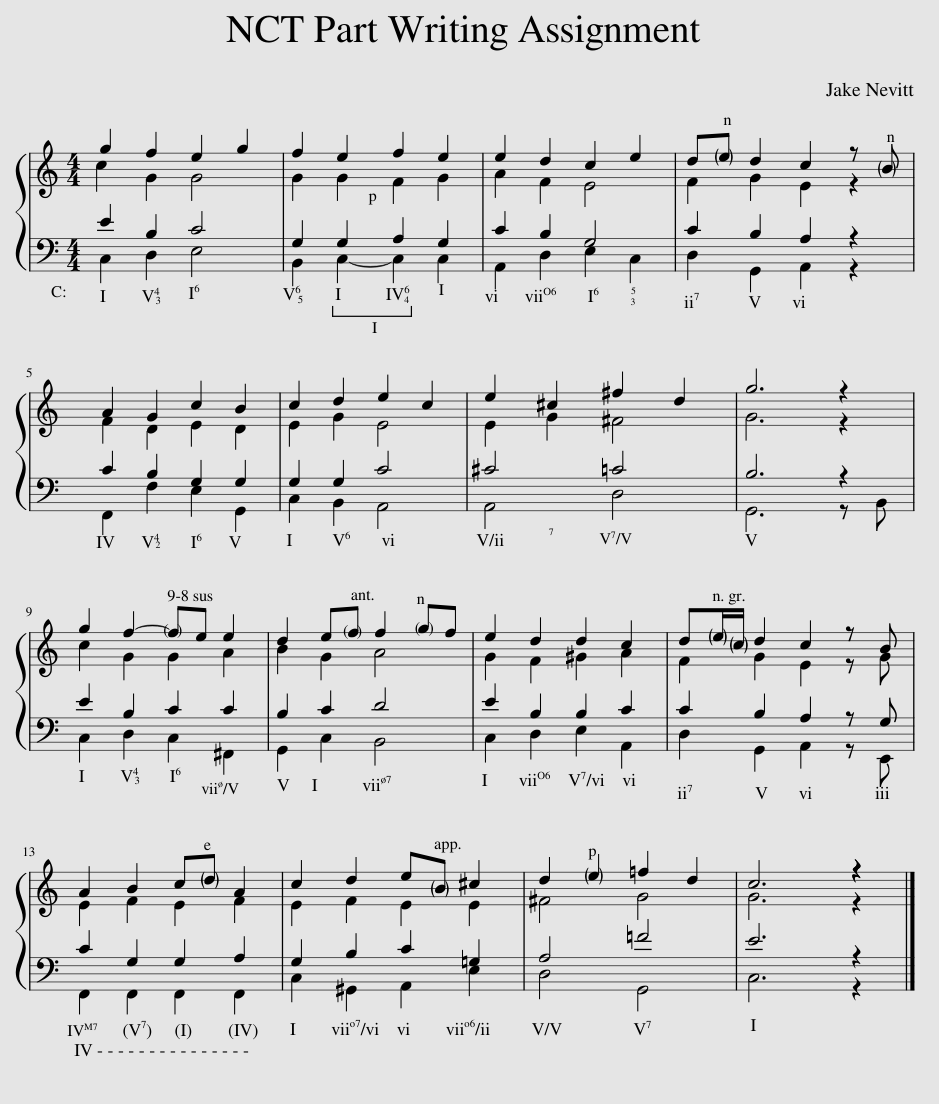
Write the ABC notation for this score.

X:1
%%score { ( 1 2 ) | ( 3 4 5 ) }
L:1/8
M:4/4
I:linebreak $
K:C
V:1 treble
V:2 treble
V:3 bass
V:4 bass
V:5 bass
V:1
 g2 f2 e2 g2 | f2 e2 f2 e2 | e2 d2 c2 e2 | de d2 c2 z B |$ A2 G2 c2 B2 | %5
 c2 d2 e2 c2 | e2 ^c2 ^f2 d2 | g6 z2 |$ g2 f2- fe e2 | d2 ef f2 gf | %10
 e2 d2 d2 c2 | de/c/ d2 c2 z B |$ A2 B2 cd A2 | c2 d2 eB ^c2 | d2 e2 =f2 d2 | %15
 c6 z2 |] %16
V:2
 c2 G2 G4 | G2 G2 F2 G2 | A2 F2 E4 | F2 G2 E2 z2 |$ F2 D2 E2 D2 | %5
 E2 G2 E4 | E2 G2 ^F4 | G6 z2 |$ c2 G2 G2 A2 | B2 G2 A4 | %10
 G2 F2 ^G2 A2 | F2 G2 E2 z G |$ E2 F2 E2 F2 | E2 F2 E2 E2 | ^F4 G4 | %15
 G6 z2 |] %16
V:3
 x8 | x8!ped!!ped-up! | x8 | x8 |$ x8 | %5
 x8 | x8 | x8 |$ x8 | x8 | %10
 x8 | x8 |$ x8 | x8 | x8 | %15
 x8 |] %16
V:4
 E2 B,2 C4 | G,2 G,2 A,2 G,2 | C2 B,2 G,4 | C2 B,2 A,2 z2 |$ C2 B,2 G,2 G,2 | %5
 G,2 G,2 C4 | ^C4 =C4 | B,6 z2 |$ E2 B,2 C2 C2 | B,2 C2 D4 | %10
 E2 B,2 B,2 C2 | C2 B,2 A,2 z G, |$ C2 G,2 G,2 A,2 | G,2 B,2 C2 =G,2 | A,4 =F4 | %15
 E6 z2 |] %16
V:5
 C,2 D,2 E,4 | B,,2 C,2- C,2 C,2 | A,,2 D,2 E,2 C,2 | D,2 G,,2 A,,2 z2 |$ F,,2 F,2 E,2 G,,2 | %5
 C,2 B,,2 A,,4 | A,,4 D,4 | G,,6 z B,, |$ C,2 D,2 C,2 ^F,,2 | G,,2 C,2 B,,4 | %10
 C,2 D,2 E,2 A,,2 | D,2 G,,2 A,,2 z E,, |$ F,,2 F,,2 F,,2 F,,2 | C,2 ^G,,2 A,,2 E,2 | D,4 G,,4 | %15
 C,6 z2 |] %16
